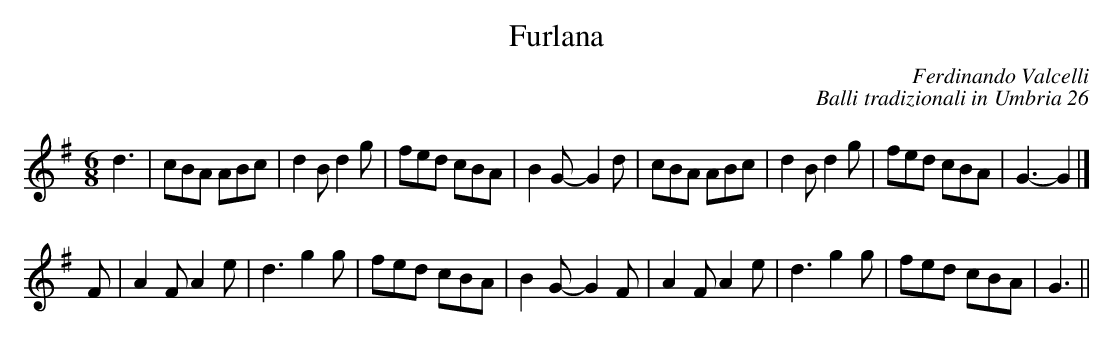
X:1
T:Furlana
C:Ferdinando Valcelli
C:Balli tradizionali in Umbria 26
M:6/8
L:1/8
K:G
d3|cBA ABc|d2B d2g|fed cBA|B2G- G2d|\
cBA ABc|d2B d2g|fed cBA|G3-G2|]
F|A2F A2e|d3 g2g|fed cBA|B2G- G2F|\
A2F A2e|d3 g2g|fed cBA|G3||
